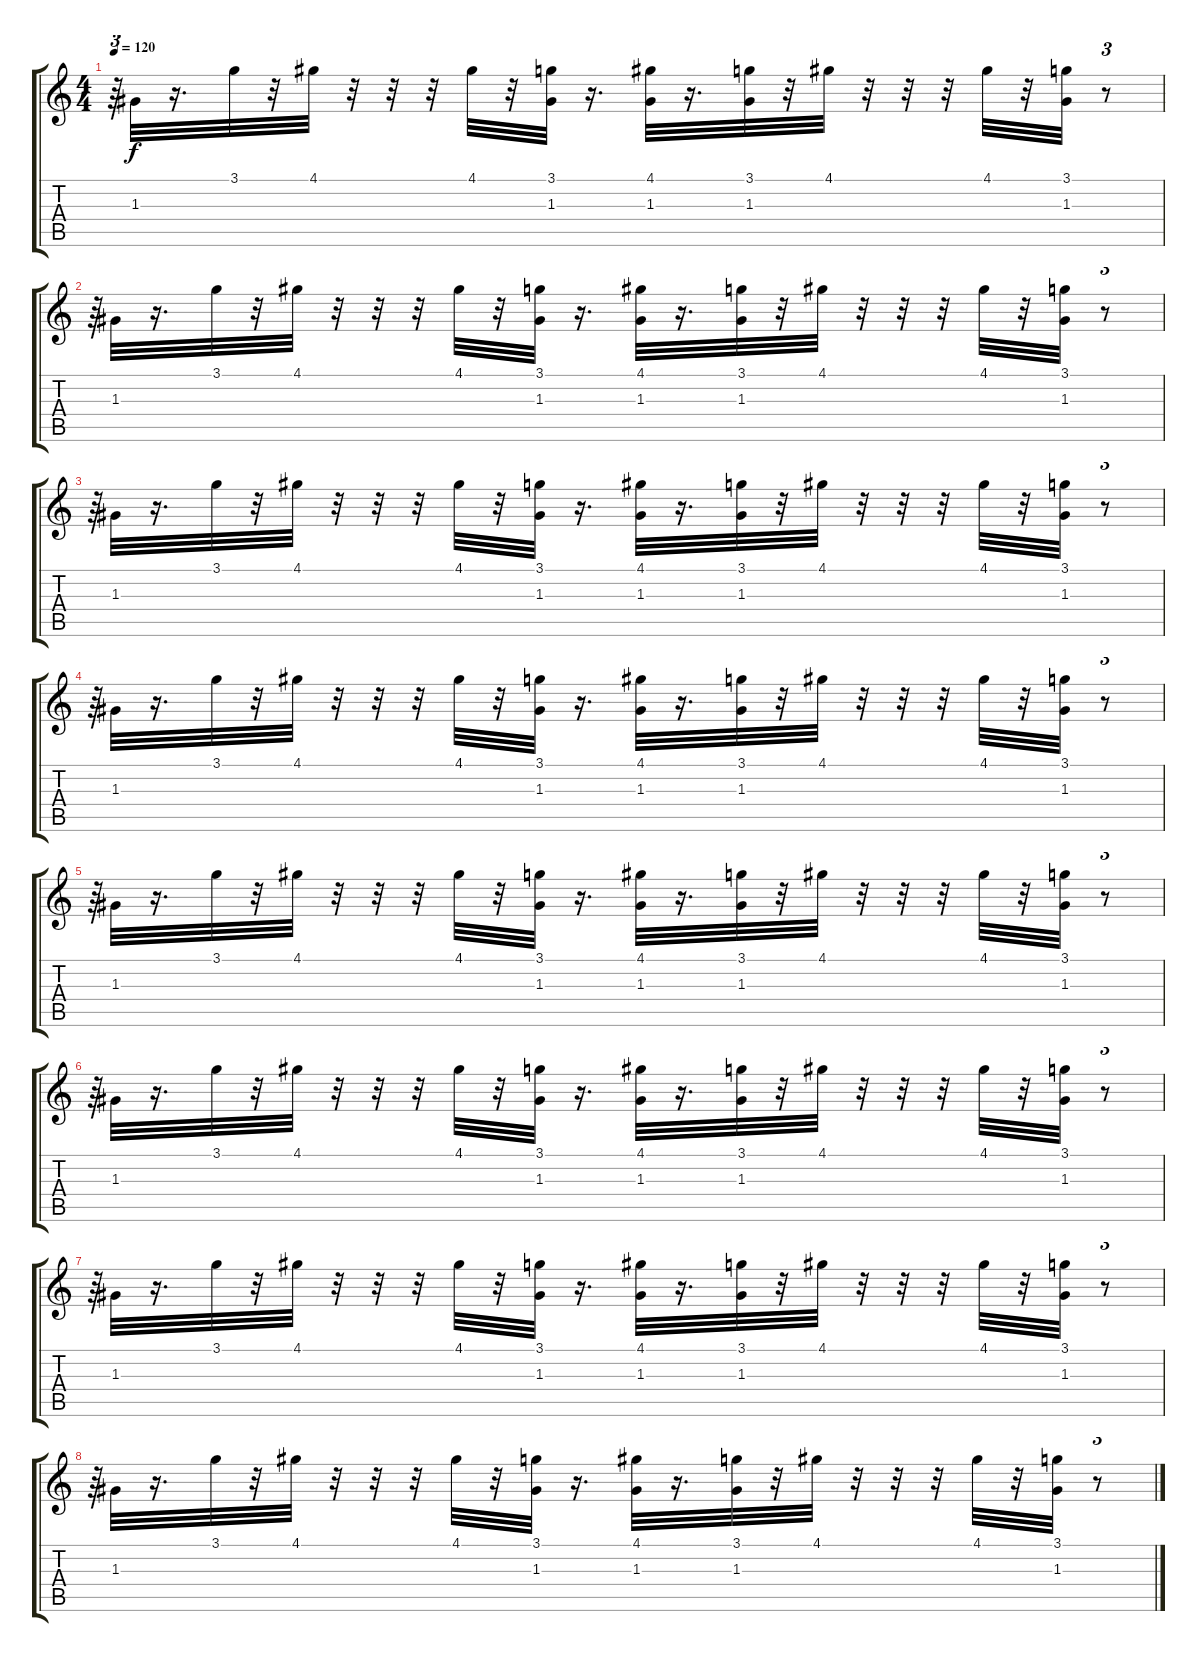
\track "" {instrument acousticguitarnylon}
\staff {score tabs}
\tuning (E4 B3 G3 D3 A2 E2) {hide}
\ts (4 4)
\tempo 120
\clef g2
\ks c
r.64{tu (3 2) dy f} 1.3.32 r.16{d} 3.1.32 r.32 4.1.32 r.32 r.32 r.32 4.1.32 r.32 (3.1 1.3).32 r.16{d} (4.1 1.3).32 r.16{d} (3.1 1.3).32 r.32 4.1.32 r.32 r.32 r.32 4.1.32 r.32 (3.1 1.3).32 r.8{tu (3 2)} |
r.64{tu (3 2)} 1.3.32 r.16{d} 3.1.32 r.32 4.1.32 r.32 r.32 r.32 4.1.32 r.32 (3.1 1.3).32 r.16{d} (4.1 1.3).32 r.16{d} (3.1 1.3).32 r.32 4.1.32 r.32 r.32 r.32 4.1.32 r.32 (3.1 1.3).32 r.8{tu (3 2)} |
r.64{tu (3 2)} 1.3.32 r.16{d} 3.1.32 r.32 4.1.32 r.32 r.32 r.32 4.1.32 r.32 (3.1 1.3).32 r.16{d} (4.1 1.3).32 r.16{d} (3.1 1.3).32 r.32 4.1.32 r.32 r.32 r.32 4.1.32 r.32 (3.1 1.3).32 r.8{tu (3 2)} |
r.64{tu (3 2)} 1.3.32 r.16{d} 3.1.32 r.32 4.1.32 r.32 r.32 r.32 4.1.32 r.32 (3.1 1.3).32 r.16{d} (4.1 1.3).32 r.16{d} (3.1 1.3).32 r.32 4.1.32 r.32 r.32 r.32 4.1.32 r.32 (3.1 1.3).32 r.8{tu (3 2)} |
r.64{tu (3 2)} 1.3.32 r.16{d} 3.1.32 r.32 4.1.32 r.32 r.32 r.32 4.1.32 r.32 (3.1 1.3).32 r.16{d} (4.1 1.3).32 r.16{d} (3.1 1.3).32 r.32 4.1.32 r.32 r.32 r.32 4.1.32 r.32 (3.1 1.3).32 r.8{tu (3 2)} |
r.64{tu (3 2)} 1.3.32 r.16{d} 3.1.32 r.32 4.1.32 r.32 r.32 r.32 4.1.32 r.32 (3.1 1.3).32 r.16{d} (4.1 1.3).32 r.16{d} (3.1 1.3).32 r.32 4.1.32 r.32 r.32 r.32 4.1.32 r.32 (3.1 1.3).32 r.8{tu (3 2)} |
r.64{tu (3 2)} 1.3.32 r.16{d} 3.1.32 r.32 4.1.32 r.32 r.32 r.32 4.1.32 r.32 (3.1 1.3).32 r.16{d} (4.1 1.3).32 r.16{d} (3.1 1.3).32 r.32 4.1.32 r.32 r.32 r.32 4.1.32 r.32 (3.1 1.3).32 r.8{tu (3 2)} |
r.64{tu (3 2)} 1.3.32 r.16{d} 3.1.32 r.32 4.1.32 r.32 r.32 r.32 4.1.32 r.32 (3.1 1.3).32 r.16{d} (4.1 1.3).32 r.16{d} (3.1 1.3).32 r.32 4.1.32 r.32 r.32 r.32 4.1.32 r.32 (3.1 1.3).32 r.8{tu (3 2)}
